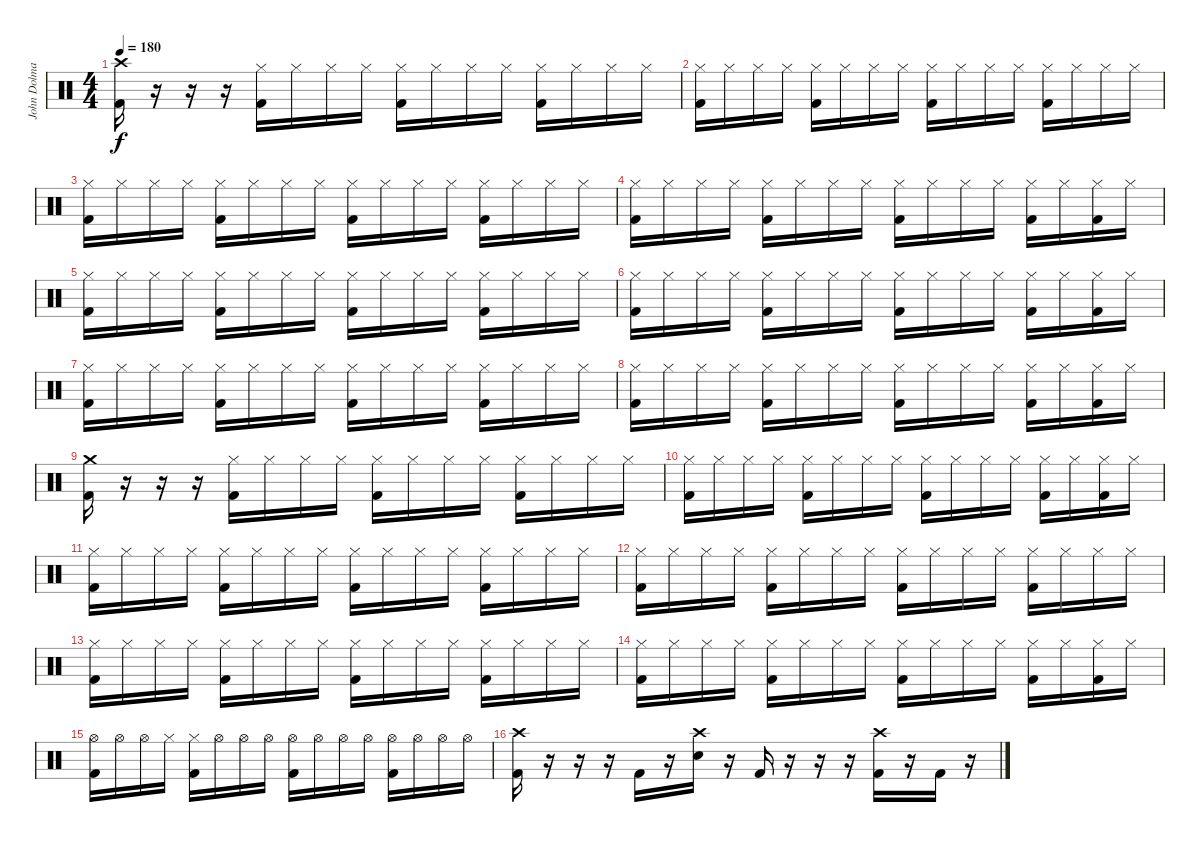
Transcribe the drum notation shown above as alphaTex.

\track ("John Dolmayan" "John Dolma") {instrument percussion}
\staff {score}
\articulation defaults
\ts (4 4)
\tempo 180
\clef neutral
\ks c
("Crash high (hit)" "Kick (hit) 2").16{dy f} r.16 r.16 r.16 ("Hi-Hat (closed)" "Kick (hit) 2").16 "Hi-Hat (closed)".16 "Hi-Hat (closed)".16 "Hi-Hat (closed)".16 ("Hi-Hat (closed)" "Kick (hit) 2").16 "Hi-Hat (closed)".16 "Hi-Hat (closed)".16 "Hi-Hat (closed)".16 ("Hi-Hat (closed)" "Kick (hit) 2").16 "Hi-Hat (closed)".16 "Hi-Hat (closed)".16 "Hi-Hat (closed)".16 |
("Hi-Hat (closed)" "Kick (hit) 2").16 "Hi-Hat (closed)".16 "Hi-Hat (closed)".16 "Hi-Hat (closed)".16 ("Hi-Hat (closed)" "Kick (hit) 2").16 "Hi-Hat (closed)".16 "Hi-Hat (closed)".16 "Hi-Hat (closed)".16 ("Hi-Hat (closed)" "Kick (hit) 2").16 "Hi-Hat (closed)".16 "Hi-Hat (closed)".16 "Hi-Hat (closed)".16 ("Hi-Hat (closed)" "Kick (hit) 2").16 "Hi-Hat (closed)".16 "Hi-Hat (closed)".16 "Hi-Hat (closed)".16 |
("Hi-Hat (closed)" "Kick (hit) 2").16 "Hi-Hat (closed)".16 "Hi-Hat (closed)".16 "Hi-Hat (closed)".16 ("Hi-Hat (closed)" "Kick (hit) 2").16 "Hi-Hat (closed)".16 "Hi-Hat (closed)".16 "Hi-Hat (closed)".16 ("Hi-Hat (closed)" "Kick (hit) 2").16 "Hi-Hat (closed)".16 "Hi-Hat (closed)".16 "Hi-Hat (closed)".16 ("Hi-Hat (closed)" "Kick (hit) 2").16 "Hi-Hat (closed)".16 "Hi-Hat (closed)".16 "Hi-Hat (closed)".16 |
("Hi-Hat (closed)" "Kick (hit) 2").16 "Hi-Hat (closed)".16 "Hi-Hat (closed)".16 "Hi-Hat (closed)".16 ("Hi-Hat (closed)" "Kick (hit) 2").16 "Hi-Hat (closed)".16 "Hi-Hat (closed)".16 "Hi-Hat (closed)".16 ("Hi-Hat (closed)" "Kick (hit) 2").16 "Hi-Hat (closed)".16 "Hi-Hat (closed)".16 "Hi-Hat (closed)".16 ("Hi-Hat (closed)" "Kick (hit) 2").16 "Hi-Hat (closed)".16 ("Hi-Hat (closed)" "Kick (hit) 2").16 "Hi-Hat (closed)".16 |
("Hi-Hat (closed)" "Kick (hit) 2").16 "Hi-Hat (closed)".16 "Hi-Hat (closed)".16 "Hi-Hat (closed)".16 ("Hi-Hat (closed)" "Kick (hit) 2").16 "Hi-Hat (closed)".16 "Hi-Hat (closed)".16 "Hi-Hat (closed)".16 ("Hi-Hat (closed)" "Kick (hit) 2").16 "Hi-Hat (closed)".16 "Hi-Hat (closed)".16 "Hi-Hat (closed)".16 ("Hi-Hat (closed)" "Kick (hit) 2").16 "Hi-Hat (closed)".16 "Hi-Hat (closed)".16 "Hi-Hat (closed)".16 |
("Hi-Hat (closed)" "Kick (hit) 2").16 "Hi-Hat (closed)".16 "Hi-Hat (closed)".16 "Hi-Hat (closed)".16 ("Hi-Hat (closed)" "Kick (hit) 2").16 "Hi-Hat (closed)".16 "Hi-Hat (closed)".16 "Hi-Hat (closed)".16 ("Hi-Hat (closed)" "Kick (hit) 2").16 "Hi-Hat (closed)".16 "Hi-Hat (closed)".16 "Hi-Hat (closed)".16 ("Hi-Hat (closed)" "Kick (hit) 2").16 "Hi-Hat (closed)".16 ("Hi-Hat (closed)" "Kick (hit) 2").16 "Hi-Hat (closed)".16 |
("Hi-Hat (closed)" "Kick (hit) 2").16 "Hi-Hat (closed)".16 "Hi-Hat (closed)".16 "Hi-Hat (closed)".16 ("Hi-Hat (closed)" "Kick (hit) 2").16 "Hi-Hat (closed)".16 "Hi-Hat (closed)".16 "Hi-Hat (closed)".16 ("Hi-Hat (closed)" "Kick (hit) 2").16 "Hi-Hat (closed)".16 "Hi-Hat (closed)".16 "Hi-Hat (closed)".16 ("Hi-Hat (closed)" "Kick (hit) 2").16 "Hi-Hat (closed)".16 "Hi-Hat (closed)".16 "Hi-Hat (closed)".16 |
("Hi-Hat (closed)" "Kick (hit) 2").16 "Hi-Hat (closed)".16 "Hi-Hat (closed)".16 "Hi-Hat (closed)".16 ("Hi-Hat (closed)" "Kick (hit) 2").16 "Hi-Hat (closed)".16 "Hi-Hat (closed)".16 "Hi-Hat (closed)".16 ("Hi-Hat (closed)" "Kick (hit) 2").16 "Hi-Hat (closed)".16 "Hi-Hat (closed)".16 "Hi-Hat (closed)".16 ("Hi-Hat (closed)" "Kick (hit) 2").16 "Hi-Hat (closed)".16 ("Hi-Hat (closed)" "Kick (hit) 2").16 "Hi-Hat (closed)".16 |
("Crash medium (hit)" "Kick (hit) 2").16 r.16 r.16 r.16 ("Hi-Hat (closed)" "Kick (hit) 2").16 "Hi-Hat (closed)".16 "Hi-Hat (closed)".16 "Hi-Hat (closed)".16 ("Hi-Hat (closed)" "Kick (hit) 2").16 "Hi-Hat (closed)".16 "Hi-Hat (closed)".16 "Hi-Hat (closed)".16 ("Hi-Hat (closed)" "Kick (hit) 2").16 "Hi-Hat (closed)".16 "Hi-Hat (closed)".16 "Hi-Hat (closed)".16 |
("Hi-Hat (closed)" "Kick (hit) 2").16 "Hi-Hat (closed)".16 "Hi-Hat (closed)".16 "Hi-Hat (closed)".16 ("Hi-Hat (closed)" "Kick (hit) 2").16 "Hi-Hat (closed)".16 "Hi-Hat (closed)".16 "Hi-Hat (closed)".16 ("Hi-Hat (closed)" "Kick (hit) 2").16 "Hi-Hat (closed)".16 "Hi-Hat (closed)".16 "Hi-Hat (closed)".16 ("Hi-Hat (closed)" "Kick (hit) 2").16 "Hi-Hat (closed)".16 ("Hi-Hat (closed)" "Kick (hit) 2").16 "Hi-Hat (closed)".16 |
("Hi-Hat (closed)" "Kick (hit) 2").16 "Hi-Hat (closed)".16 "Hi-Hat (closed)".16 "Hi-Hat (closed)".16 ("Hi-Hat (closed)" "Kick (hit) 2").16 "Hi-Hat (closed)".16 "Hi-Hat (closed)".16 "Hi-Hat (closed)".16 ("Hi-Hat (closed)" "Kick (hit) 2").16 "Hi-Hat (closed)".16 "Hi-Hat (closed)".16 "Hi-Hat (closed)".16 ("Hi-Hat (closed)" "Kick (hit) 2").16 "Hi-Hat (closed)".16 "Hi-Hat (closed)".16 "Hi-Hat (closed)".16 |
("Hi-Hat (closed)" "Kick (hit) 2").16 "Hi-Hat (closed)".16 "Hi-Hat (closed)".16 "Hi-Hat (closed)".16 ("Hi-Hat (closed)" "Kick (hit) 2").16 "Hi-Hat (closed)".16 "Hi-Hat (closed)".16 "Hi-Hat (closed)".16 ("Hi-Hat (closed)" "Kick (hit) 2").16 "Hi-Hat (closed)".16 "Hi-Hat (closed)".16 "Hi-Hat (closed)".16 ("Hi-Hat (closed)" "Kick (hit) 2").16 "Hi-Hat (closed)".16 "Hi-Hat (closed)".16 "Hi-Hat (closed)".16 |
("Hi-Hat (closed)" "Kick (hit) 2").16 "Hi-Hat (closed)".16 "Hi-Hat (closed)".16 "Hi-Hat (closed)".16 ("Hi-Hat (closed)" "Kick (hit) 2").16 "Hi-Hat (closed)".16 "Hi-Hat (closed)".16 "Hi-Hat (closed)".16 ("Hi-Hat (closed)" "Kick (hit) 2").16 "Hi-Hat (closed)".16 "Hi-Hat (closed)".16 "Hi-Hat (closed)".16 ("Hi-Hat (closed)" "Kick (hit) 2").16 "Hi-Hat (closed)".16 "Hi-Hat (closed)".16 "Hi-Hat (closed)".16 |
("Hi-Hat (closed)" "Kick (hit) 2").16 "Hi-Hat (closed)".16 "Hi-Hat (closed)".16 "Hi-Hat (closed)".16 ("Hi-Hat (closed)" "Kick (hit) 2").16 "Hi-Hat (closed)".16 "Hi-Hat (closed)".16 "Hi-Hat (closed)".16 ("Hi-Hat (closed)" "Kick (hit) 2").16 "Hi-Hat (closed)".16 "Hi-Hat (closed)".16 "Hi-Hat (closed)".16 ("Hi-Hat (closed)" "Kick (hit) 2").16 "Hi-Hat (closed)".16 ("Hi-Hat (closed)" "Kick (hit) 2").16 "Hi-Hat (closed)".16 |
("Hi-Hat (open)" "Kick (hit) 2").16 "Hi-Hat (open)".16 "Hi-Hat (open)".16 "Hi-Hat (closed)".16 ("Hi-Hat (closed)" "Kick (hit) 2").16 "Hi-Hat (open)".16 "Hi-Hat (open)".16 "Hi-Hat (open)".16 ("Hi-Hat (open)" "Kick (hit) 2").16 "Hi-Hat (open)".16 "Hi-Hat (open)".16 "Hi-Hat (open)".16 ("Hi-Hat (open)" "Kick (hit) 2").16 "Hi-Hat (open)".16 "Hi-Hat (open)".16 "Hi-Hat (open)".16 |
("Crash high (hit)" "Kick (hit) 2").16 r.16 r.16 r.16 "Kick (hit) 2".16 r.16 ("Crash high (hit)" "Electric Snare (hit)").16 r.16 "Kick (hit) 2".16 r.16 r.16 r.16 ("Crash high (hit)" "Kick (hit) 2").16 r.16 "Kick (hit) 2".16 r.16
